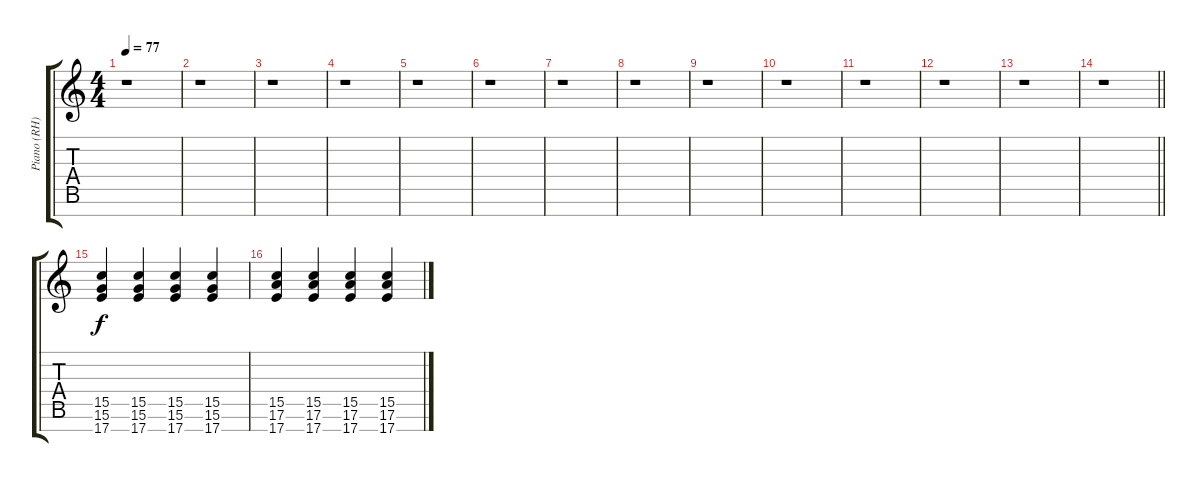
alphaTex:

\track ("Piano (RH)" "Piano (RH)") {instrument brightacousticpiano}
\staff {score tabs}
\tuning (E5 B4 G4 D4 A3 E3 B2) {hide}
\ts (4 4)
\tempo 77
\clef g2
\ks c
r.1{dy f} |
r.1 |
r.1 |
r.1 |
r.1 |
r.1 |
r.1 |
r.1 |
r.1 |
r.1 |
r.1 |
r.1 |
r.1 |
\barLineRight lightlight
r.1 |
(15.5 15.6 17.7).4 (15.5 15.6 17.7).4 (15.5 15.6 17.7).4 (15.5 15.6 17.7).4 |
(15.5 17.6 17.7).4 (15.5 17.6 17.7).4 (15.5 17.6 17.7).4 (15.5 17.6 17.7).4
